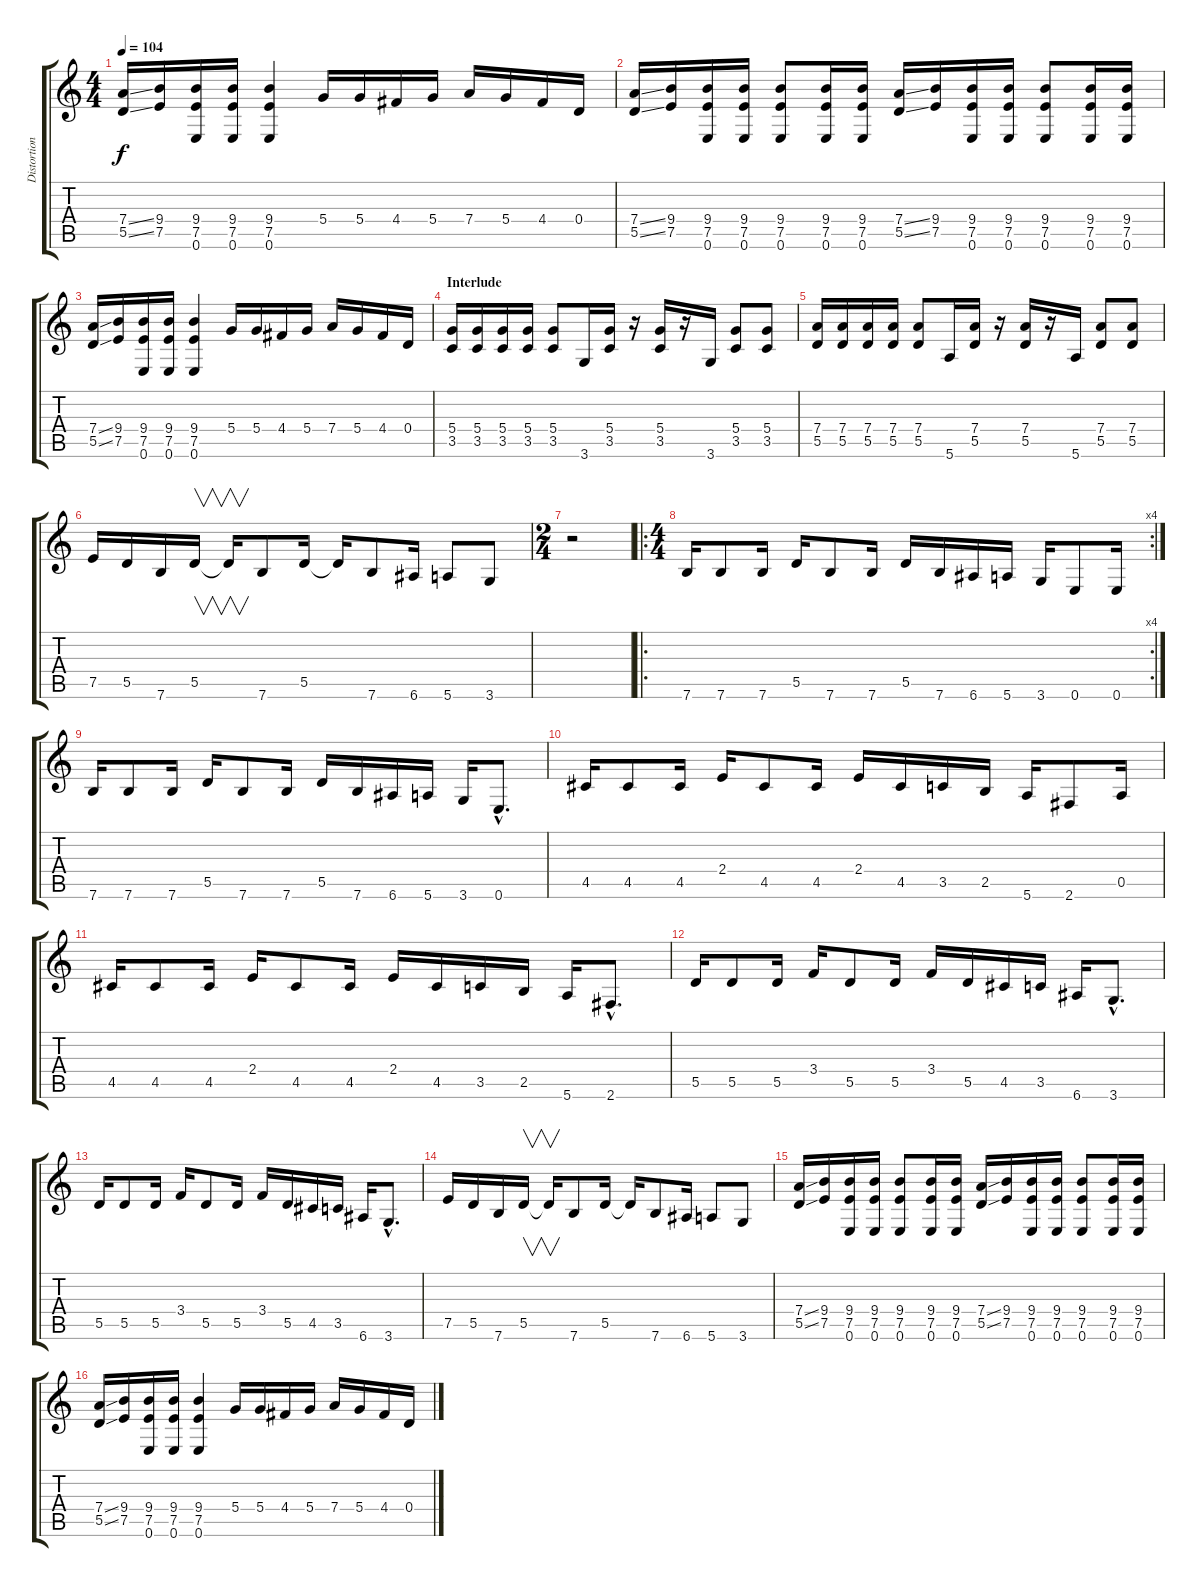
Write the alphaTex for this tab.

\track ("Distortion Rythem Guitar 1" "Distortion") {instrument distortionguitar}
\staff {score tabs}
\tuning (E4 B3 G3 D3 A2 E2) {hide}
\ts (4 4)
\tempo 104
\clef g2
\ks c
(7.4{ss} 5.5{ss}).16{dy f} (9.4 7.5).16 (9.4 7.5 0.6).16 (9.4 7.5 0.6).16 (9.4 7.5 0.6).4 5.4.16 5.4.16 4.4.16 5.4.16 7.4.16 5.4.16 4.4.16 0.4.16 |
(7.4{ss} 5.5{ss}).16 (9.4 7.5).16 (9.4 7.5 0.6).16 (9.4 7.5 0.6).16 (9.4 7.5 0.6).8 (9.4 7.5 0.6).16 (9.4 7.5 0.6).16 (7.4{ss} 5.5{ss}).16 (9.4 7.5).16 (9.4 7.5 0.6).16 (9.4 7.5 0.6).16 (9.4 7.5 0.6).8 (9.4 7.5 0.6).16 (9.4 7.5 0.6).16 |
(7.4{ss} 5.5{ss}).16 (9.4 7.5).16 (9.4 7.5 0.6).16 (9.4 7.5 0.6).16 (9.4 7.5 0.6).4 5.4.16 5.4.16 4.4.16 5.4.16 7.4.16 5.4.16 4.4.16 0.4.16 |
\section ("" "Interlude")
(5.4 3.5).16 (5.4 3.5).16 (5.4 3.5).16 (5.4 3.5).16 (5.4 3.5).8 3.6.16 (5.4 3.5).16 r.16 (5.4 3.5).16 r.16 3.6.16 (5.4 3.5).8 (5.4 3.5).8 |
(7.4 5.5).16 (7.4 5.5).16 (7.4 5.5).16 (7.4 5.5).16 (7.4 5.5).8 5.6.16 (7.4 5.5).16 r.16 (7.4 5.5).16 r.16 5.6.16 (7.4 5.5).8 (7.4 5.5).8 |
7.5.16 5.5.16 7.6.16 5.5.16{v} 5.5{t}.16{v} 7.6.8 5.5.16 5.5{t}.16 7.6.8 6.6.16 5.6.8 3.6.8 |
\ts (2 4)
r.2 |
\ro
\rc 4
\ts (4 4)
7.6.16 7.6.8 7.6.16 5.5.16 7.6.8 7.6.16 5.5.16 7.6.16 6.6.16 5.6.16 3.6.16 0.6.8 0.6.16 |
7.6.16 7.6.8 7.6.16 5.5.16 7.6.8 7.6.16 5.5.16 7.6.16 6.6.16 5.6.16 3.6.16 0.6{hac}.8{d} |
4.5.16 4.5.8 4.5.16 2.4.16 4.5.8 4.5.16 2.4.16 4.5.16 3.5.16 2.5.16 5.6.16 2.6.8 0.5.16 |
4.5.16 4.5.8 4.5.16 2.4.16 4.5.8 4.5.16 2.4.16 4.5.16 3.5.16 2.5.16 5.6.16 2.6{hac}.8{d} |
5.5.16 5.5.8 5.5.16 3.4.16 5.5.8 5.5.16 3.4.16 5.5.16 4.5.16 3.5.16 6.6.16 3.6{hac}.8{d} |
5.5.16 5.5.8 5.5.16 3.4.16 5.5.8 5.5.16 3.4.16 5.5.16 4.5.16 3.5.16 6.6.16 3.6{hac}.8{d} |
7.5.16 5.5.16 7.6.16 5.5.16{v} 5.5{t}.16{v} 7.6.8 5.5.16 5.5{t}.16 7.6.8 6.6.16 5.6.8 3.6.8 |
(7.4{ss} 5.5{ss}).16 (9.4 7.5).16 (9.4 7.5 0.6).16 (9.4 7.5 0.6).16 (9.4 7.5 0.6).8 (9.4 7.5 0.6).16 (9.4 7.5 0.6).16 (7.4{ss} 5.5{ss}).16 (9.4 7.5).16 (9.4 7.5 0.6).16 (9.4 7.5 0.6).16 (9.4 7.5 0.6).8 (9.4 7.5 0.6).16 (9.4 7.5 0.6).16 |
(7.4{ss} 5.5{ss}).16 (9.4 7.5).16 (9.4 7.5 0.6).16 (9.4 7.5 0.6).16 (9.4 7.5 0.6).4 5.4.16 5.4.16 4.4.16 5.4.16 7.4.16 5.4.16 4.4.16 0.4.16
